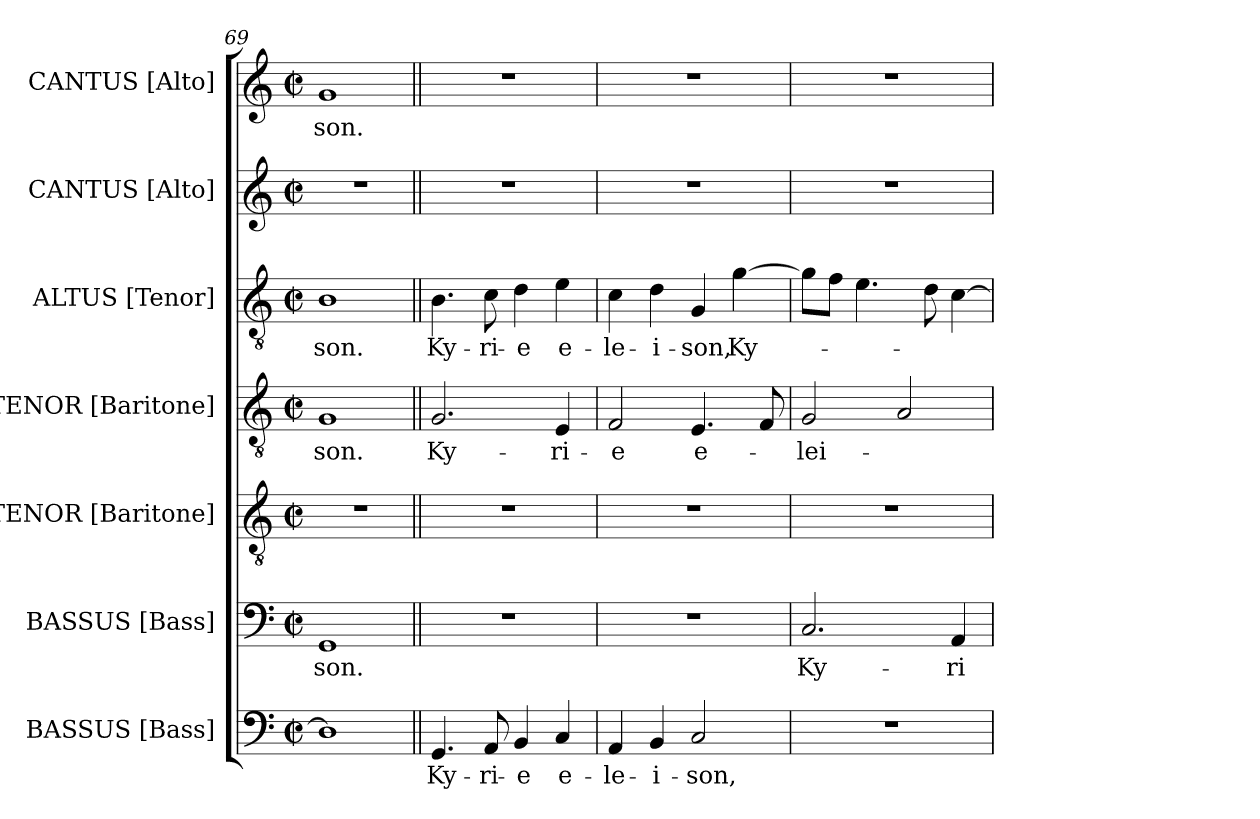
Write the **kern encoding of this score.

**kern	**text	**kern	**text	**kern	**kern	**text	**kern	**text	**kern	**kern	**text
*part7	*part7	*part6	*part6	*part5	*part4	*part4	*part3	*part3	*part2	*part1	*part1
*staff7	*staff7	*staff6	*staff6	*staff5	*staff4	*staff4	*staff3	*staff3	*staff2	*staff1	*staff1
*I"BASSUS [Bass]	*	*I"BASSUS [Bass]	*	*I"TENOR [Baritone]	*I"TENOR [Baritone]	*	*I"ALTUS [Tenor]	*	*I"CANTUS [Alto]	*I"CANTUS [Alto]	*
*I'B.	*	*I'B.	*	*I'Bar.	*I'Bar.	*	*I'T.	*	*I'A.	*I'A.	*
*clefF4	*	*clefF4	*	*clefGv2	*clefGv2	*	*clefGv2	*	*clefG2	*clefG2	*
*	*	*	*	*ITrd7c12	*ITrd7c12	*	*ITrd7c12	*	*	*	*
*k[]	*	*k[]	*	*k[]	*k[]	*	*k[]	*	*k[]	*k[]	*
*C:	*	*C:	*	*C:	*C:	*	*C:	*	*C:	*C:	*
*M2/2	*	*M2/2	*	*M2/2	*M2/2	*	*M2/2	*	*M2/2	*M2/2	*
*met(c|)	*	*met(c|)	*	*met(c|)	*met(c|)	*	*met(c|)	*	*met(c|)	*met(c|)	*
=69	=69	=69	=69	=69	=69	=69	=69	=69	=69	=69	=69
!	!	!	!LO:LY:b:color=#000000	!	!	!	!	!	!	!	!
!	!	!	!	!	!	!LO:LY:b:color=#000000	!	!	!	!	!
!	!	!	!	!	!	!	!	!LO:LY:b:color=#000000	!	!	!
!	!	!	!	!	!	!	!	!	!	!	!LO:LY:b:color=#000000
1Di]	.	1GGi	-son.	1r	1GGi	-son.	1BBi	-son.	1r	1gi	-son.
!!LO:PB:g=z
=70||	=70||	=70||	=70||	=70||	=70||	=70||	=70||	=70||	=70||	=70||	=70||
!	!LO:LY:b:color=#000000	!	!	!	!	!	!	!	!	!	!
!	!	!	!	!	!	!LO:LY:b:color=#000000	!	!	!	!	!
!	!	!	!	!	!	!	!	!LO:LY:b:color=#000000	!	!	!
4.GGi/	Ky-	1r	.	1r	2.GGi/	Ky-	4.BBi\	Ky-	1r	1r	.
!	!LO:LY:b:color=#000000	!	!	!	!	!	!	!	!	!	!
!	!	!	!	!	!	!	!	!LO:LY:b:color=#000000	!	!	!
8AAi/	-ri-	.	.	.	.	.	8Ci\	-ri-	.	.	.
!	!LO:LY:b:color=#000000	!	!	!	!	!	!	!	!	!	!
!	!	!	!	!	!	!	!	!LO:LY:b:color=#000000	!	!	!
4BBi/	-e	.	.	.	.	.	4Di\	-e	.	.	.
!	!LO:LY:b:color=#000000	!	!	!	!	!	!	!	!	!	!
!	!	!	!	!	!	!LO:LY:b:color=#000000	!	!	!	!	!
!	!	!	!	!	!	!	!	!LO:LY:b:color=#000000	!	!	!
4Ci/	e-	.	.	.	4EEi/	-ri-	4Ei\	e-	.	.	.
=71	=71	=71	=71	=71	=71	=71	=71	=71	=71	=71	=71
!	!LO:LY:b:color=#000000	!	!	!	!	!	!	!	!	!	!
!	!	!	!	!	!	!LO:LY:b:color=#000000	!	!	!	!	!
!	!	!	!	!	!	!	!	!LO:LY:b:color=#000000	!	!	!
4AAi/	-le-	1r	.	1r	2FFi/	-e	4Ci\	-le-	1r	1r	.
!	!LO:LY:b:color=#000000	!	!	!	!	!	!	!	!	!	!
!	!	!	!	!	!	!	!	!LO:LY:b:color=#000000	!	!	!
4BBi/	-i-	.	.	.	.	.	4Di\	-i-	.	.	.
!	!LO:LY:b:color=#000000	!	!	!	!	!	!	!	!	!	!
!	!	!	!	!	!	!LO:LY:b:color=#000000	!	!	!	!	!
!	!	!	!	!	!	!	!	!LO:LY:b:color=#000000	!	!	!
2Ci/	-son,	.	.	.	4.EEi/	e-	4GGi/	-son,	.	.	.
!	!	!	!	!	!	!	!	!LO:LY:b:color=#000000	!	!	!
.	.	.	.	.	.	.	[>4Gi\	Ky-	.	.	.
.	.	.	.	.	8FFi/	.	.	.	.	.	.
=72	=72	=72	=72	=72	=72	=72	=72	=72	=72	=72	=72
!	!	!	!LO:LY:b:color=#000000	!	!	!	!	!	!	!	!
!	!	!	!	!	!	!LO:LY:b:color=#000000	!	!	!	!	!
1r	.	2.Ci/	Ky-	1r	2GGi/	-lei-	8Gi\L]	.	1r	1r	.
.	.	.	.	.	.	.	8Fi\J	.	.	.	.
.	.	.	.	.	.	.	4.Ei\	.	.	.	.
.	.	.	.	.	2AAi/	.	.	.	.	.	.
.	.	.	.	.	.	.	8Di\	.	.	.	.
!	!	!	!LO:LY:b:color=#000000	!	!	!	!	!	!	!	!
.	.	4AAi/	-ri-	.	.	.	[>4Ci\	.	.	.	.
=	=	=	=	=	=	=	=	=	=	=	=
*-	*-	*-	*-	*-	*-	*-	*-	*-	*-	*-	*-
